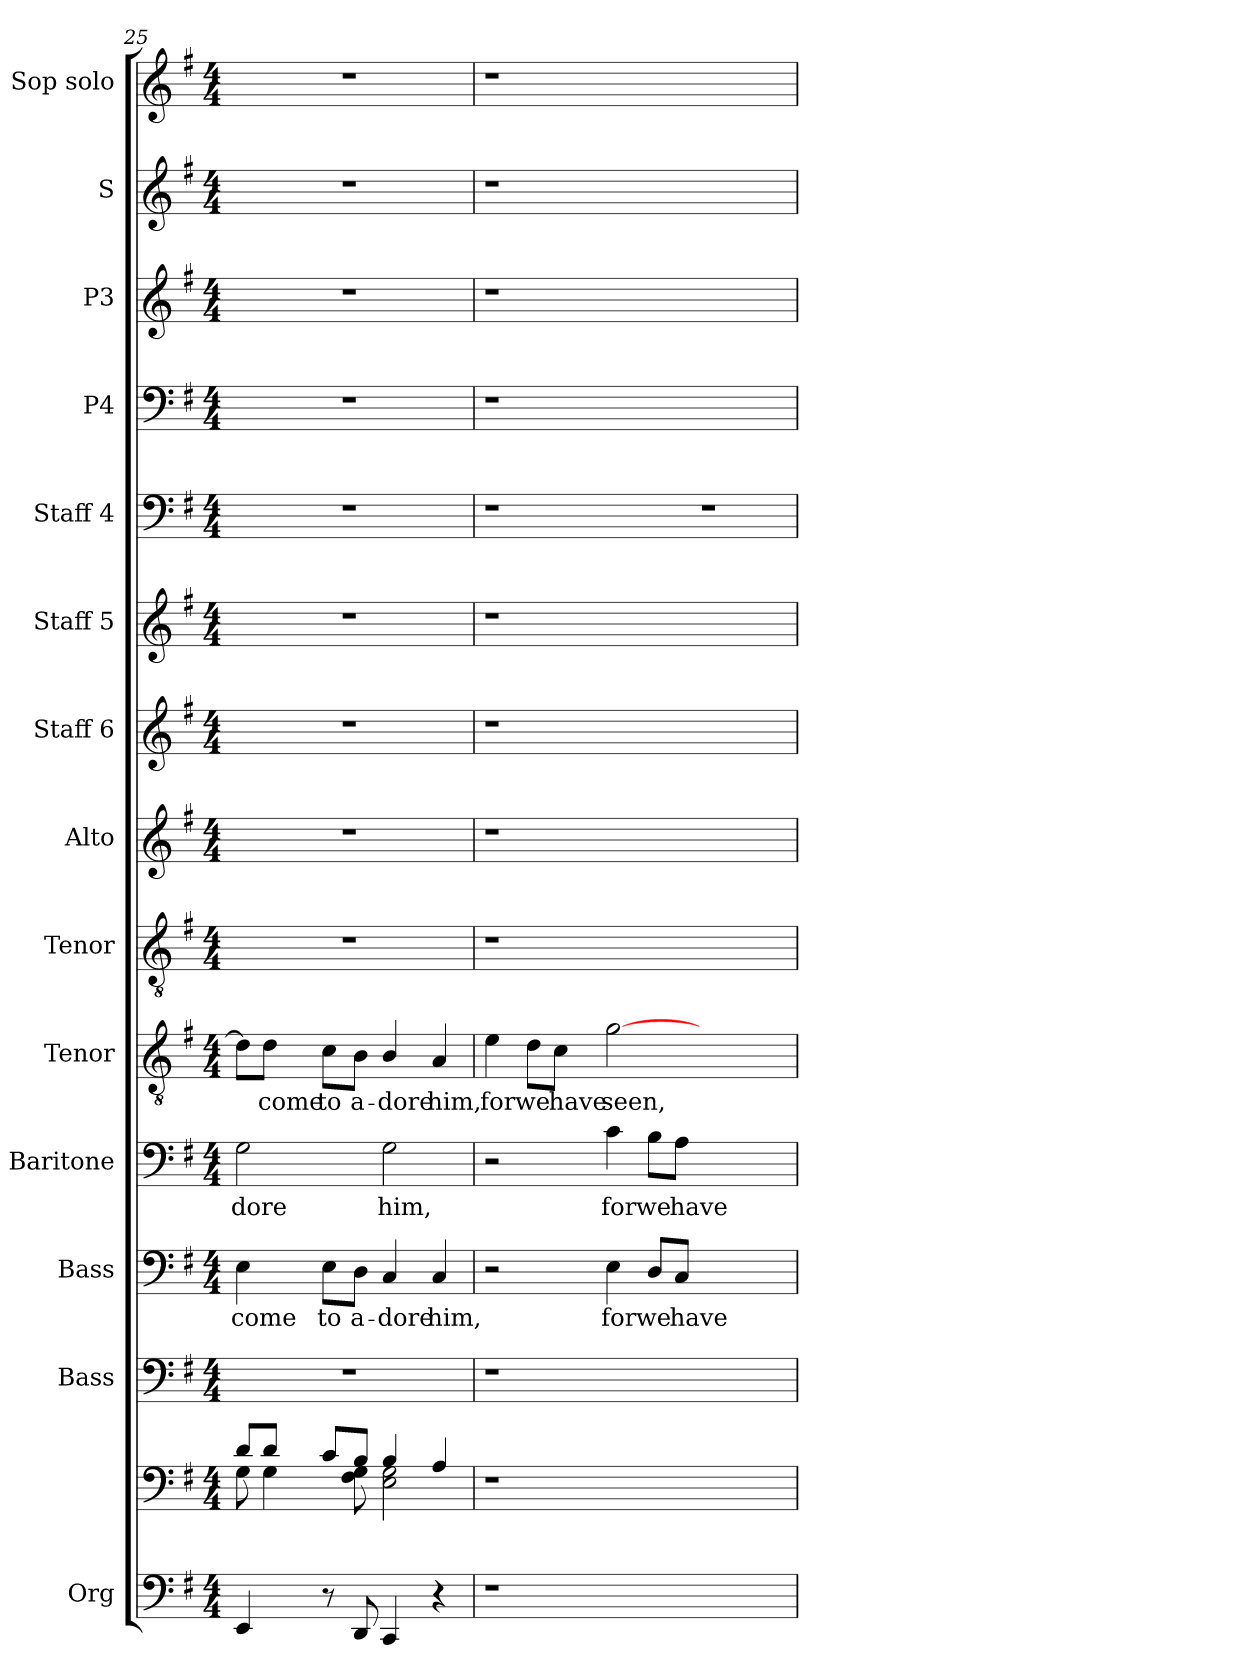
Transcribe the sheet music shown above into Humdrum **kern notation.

**kern	**kern	**kern	**kern	**text	**kern	**text	**kern	**text	**kern	**kern	**kern	**kern	**kern	**kern	**kern	**kern	**kern
*part14	*part14	*part13	*part12	*part12	*part11	*part11	*part10	*part10	*part9	*part8	*part7	*part6	*part5	*part4	*part3	*part2	*part1
*staff15	*staff14	*staff13	*staff12	*staff12	*staff11	*staff11	*staff10	*staff10	*staff9	*staff8	*staff7	*staff6	*staff5	*staff4	*staff3	*staff2	*staff1
*I"Org	*	*I"Bass	*I"Bass	*	*I"Baritone	*	*I"Tenor	*	*I"Tenor	*I"Alto	*I"Staff 6	*I"Staff 5	*I"Staff 4	*I"P4	*I"P3	*I"S	*I"Sop solo
*I'Org.	*	*I'B.	*I'B.	*	*I'Bar.	*	*I'T.	*	*I'T.	*I'A.	*I'Sta. 6	*I'Sta. 5	*I'Sta. 4	*	*	*	*I'S.
!!LO:LB:g=z
*clefF4	*clefF4	*clefF4	*clefF4	*	*clefF4	*	*clefGv2	*	*clefGv2	*clefG2	*clefG2	*clefG2	*clefF4	*clefF4	*clefG2	*clefG2	*clefG2
*	*	*	*	*	*	*	*ITrd7c12	*	*ITrd7c12	*	*	*	*	*	*	*	*
*k[f#]	*k[f#]	*k[f#]	*k[f#]	*	*k[f#]	*	*k[f#]	*	*k[f#]	*k[f#]	*k[f#]	*k[f#]	*k[f#]	*k[f#]	*k[f#]	*k[f#]	*k[f#]
*G:	*G:	*G:	*G:	*	*G:	*	*G:	*	*G:	*G:	*G:	*G:	*G:	*G:	*G:	*G:	*G:
*M4/4	*M4/4	*M4/4	*M4/4	*	*M4/4	*	*M4/4	*	*M4/4	*M4/4	*M4/4	*M4/4	*M4/4	*M4/4	*M4/4	*M4/4	*M4/4
=25	=25	=25	=25	=25	=25	=25	=25	=25	=25	=25	=25	=25	=25	=25	=25	=25	=25
*	*^	*	*	*	*	*	*	*	*	*	*	*	*	*	*	*	*
!	!	!	!	!	!LO:LY:b:color=#000000	!	!	!	!	!	!	!	!	!	!	!	!	!
!	!	!	!	!	!	!	!LO:LY:b:color=#000000	!	!	!	!	!	!	!	!	!	!	!
4EEi/	8di/L	8Gi\	1r	4Ei\	come	2Gi\	-dore	8Di\L]	.	1r	1r	1r	1r	1r	1r	1r	1r	1r
!	!	!	!	!	!	!	!	!	!LO:LY:b:color=#000000	!	!	!	!	!	!	!	!	!
.	8di/J	4Gi\	.	.	.	.	.	8Di\J	come	.	.	.	.	.	.	.	.	.
!	!	!	!	!	!LO:LY:b:color=#000000	!	!	!	!	!	!	!	!	!	!	!	!	!
!	!	!	!	!	!	!	!	!	!LO:LY:b:color=#000000	!	!	!	!	!	!	!	!	!
8r	8ci/L	.	.	8Ei\L	to	.	.	8Ci\L	to	.	.	.	.	.	.	.	.	.
!	!	!	!	!	!LO:LY:b:color=#000000	!	!	!	!	!	!	!	!	!	!	!	!	!
!	!	!	!	!	!	!	!	!	!LO:LY:b:color=#000000	!	!	!	!	!	!	!	!	!
8DDi/	8Bi/J	8F#i\ 8Gi	.	8Di\J	a-	.	.	8BBi\J	a-	.	.	.	.	.	.	.	.	.
!	!	!	!	!	!LO:LY:b:color=#000000	!	!	!	!	!	!	!	!	!	!	!	!	!
!	!	!	!	!	!	!	!LO:LY:b:color=#000000	!	!	!	!	!	!	!	!	!	!	!
!	!	!	!	!	!	!	!	!	!LO:LY:b:color=#000000	!	!	!	!	!	!	!	!	!
4CCi/	4Bi/	2Ei\ 2Gi	.	4Ci/	-dore	2Gi\	him,	4BBi/	-dore	.	.	.	.	.	.	.	.	.
!	!	!	!	!	!LO:LY:b:color=#000000	!	!	!	!	!	!	!	!	!	!	!	!	!
!	!	!	!	!	!	!	!	!	!LO:LY:b:color=#000000	!	!	!	!	!	!	!	!	!
4r	4Ai/	.	.	4Ci/	him,	.	.	4AAi/	him,	.	.	.	.	.	.	.	.	.
*	*v	*v	*	*	*	*	*	*	*	*	*	*	*	*	*	*	*	*
=26	=26	=26	=26	=26	=26	=26	=26	=26	=26	=26	=26	=26	=26	=26	=26	=26	=26
!	!	!	!	!	!	!	!	!LO:LY:b:color=#000000	!	!	!	!	!	!	!	!	!
1r	1r	1r	2r	.	2r	.	4Ei\	for	1r	1r	1r	1r	1r	1r	1r	1r	1r
!	!	!	!	!	!	!	!	!LO:LY:b:color=#000000	!	!	!	!	!	!	!	!	!
.	.	.	.	.	.	.	8Di\L	we	.	.	.	.	.	.	.	.	.
!	!	!	!	!	!	!	!	!LO:LY:b:color=#000000	!	!	!	!	!	!	!	!	!
.	.	.	.	.	.	.	8Ci\J	have	.	.	.	.	.	.	.	.	.
!	!	!	!	!LO:LY:b:color=#000000	!	!	!	!	!	!	!	!	!	!	!	!	!
!	!	!	!	!	!	!LO:LY:b:color=#000000	!	!	!	!	!	!	!	!	!	!	!
!	!	!	!	!	!	!	!	!LO:LY:b:color=#000000	!	!	!	!	!	!	!	!	!
.	.	.	4Ei\	for	4ci\	for	[2Gi\	seen,	.	.	.	.	.	.	.	.	.
!	!	!	!	!LO:LY:b:color=#000000	!	!	!	!	!	!	!	!	!	!	!	!	!
!	!	!	!	!	!	!LO:LY:b:color=#000000	!	!	!	!	!	!	!	!	!	!	!
.	.	.	8Di/L	we	8Bi\L	we	.	.	.	.	.	.	.	.	.	.	.
!	!	!	!	!LO:LY:b:color=#000000	!	!	!	!	!	!	!	!	!	!	!	!	!
!	!	!	!	!	!	!LO:LY:b:color=#000000	!	!	!	!	!	!	!	!	!	!	!
.	.	.	8Ci/J	have	8Ai\J	have	.	.	.	.	.	.	.	.	.	.	.
1ryy	1ryy	1ryy	1ryy	.	1ryy	.	1ryy	.	1ryy	1ryy	1ryy	1ryy	1r	1ryy	1ryy	1ryy	1ryy
=	=	=	=	=	=	=	=	=	=	=	=	=	=	=	=	=	=
*-	*-	*-	*-	*-	*-	*-	*-	*-	*-	*-	*-	*-	*-	*-	*-	*-	*-
